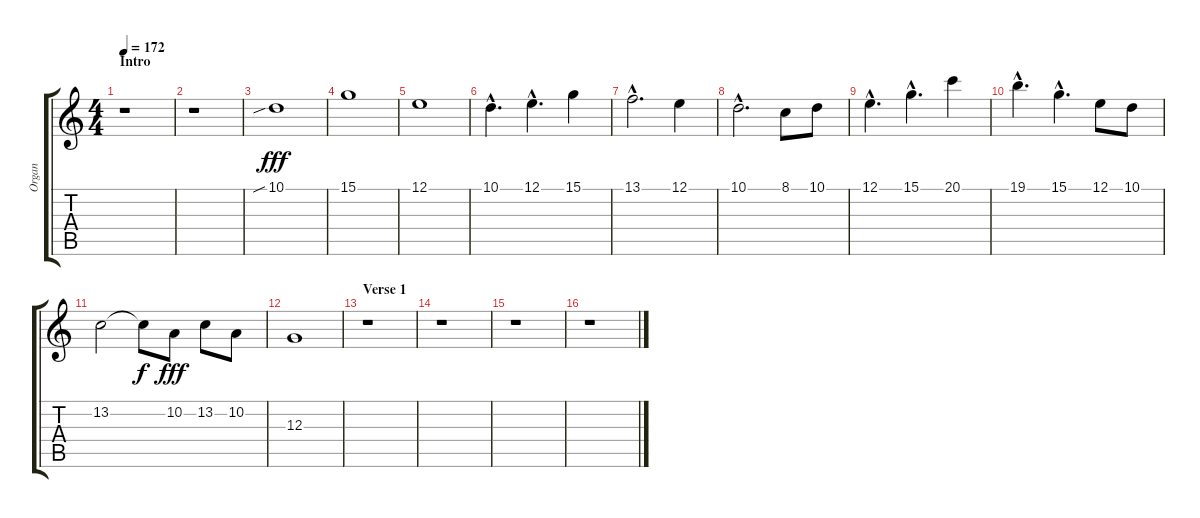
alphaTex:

\track ("Organ" "Organ") {instrument drawbarorgan}
\staff {score tabs}
\tuning (E4 B3 G3 D3 A2 E2) {hide}
\ts (4 4)
\section ("" "Intro")
\tempo 172
\clef g2
\ks c
r.1{dy fff instrument drawbarorgan} |
r.1 |
10.1{sib}.1 |
15.1.1 |
12.1.1 |
10.1{hac}.4{d} 12.1{hac}.4{d} 15.1.4 |
13.1{hac}.2{d} 12.1.4 |
10.1{hac}.2{d} 8.1.8 10.1.8 |
12.1{hac}.4{d} 15.1{hac}.4{d} 20.1.4 |
19.1{hac}.4{d} 15.1{hac}.4{d} 12.1.8 10.1.8 |
13.2.2 13.2{t}.8{dy f} 10.2.8{dy fff} 13.2.8 10.2.8 |
12.3.1 |
\section ("" "Verse 1")
r.1 |
r.1 |
r.1 |
r.1
